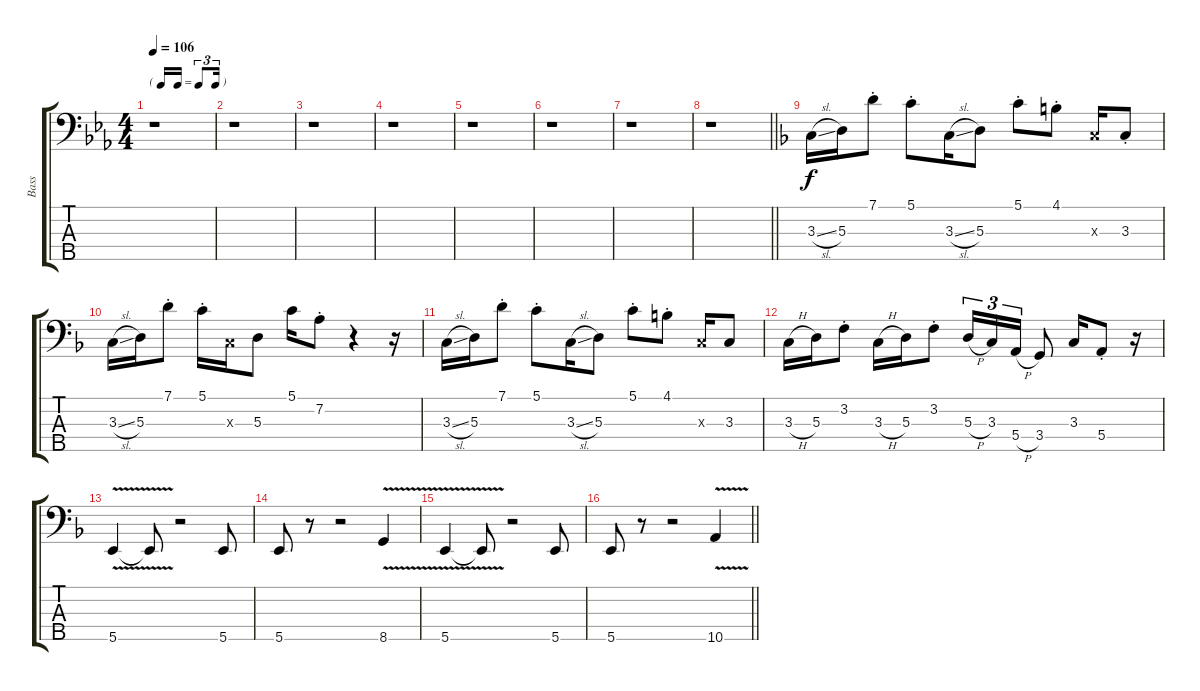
\track ("Bass" "Bass") {instrument slapbass2}
\staff {score tabs}
\tuning (G2 D2 A1 E1 B0) {hide}
\ts (4 4)
\tf triplet16th
\tempo 106
\clef f4
\ks eb
r.1{dy f} |
r.1 |
r.1 |
r.1 |
r.1 |
r.1 |
r.1 |
\barLineRight lightlight
r.1 |
\ks f
3.3{sl}.16 5.3.16 7.1{st}.8 5.1{st}.8 3.3{sl}.16 5.3.8 5.1{st}.8 4.1{st}.8 3.3{x}.16 3.3{st}.8 |
3.3{sl}.16 5.3.16 7.1{st}.8 5.1{st}.16 3.3{x}.16 5.3.8 5.1.16 7.2{st}.8 r.4 r.16 |
3.3{sl}.16 5.3.16 7.1{st}.8 5.1{st}.8 3.3{sl}.16 5.3.8 5.1{st}.8 4.1{st}.8 3.3{x}.16 3.3.8 |
3.3{h}.16 5.3.16 3.2{st}.8 3.3{h}.16 5.3.16 3.2{st}.8 5.3{h}.16{tu (3 2)} 3.3.16{tu (3 2)} 5.4{h}.16{tu (3 2)} 3.4.8 3.3.16 5.4{st}.8 r.16 |
5.5{v}.4 5.5{t}.8 r.2 5.5.8 |
5.5.8 r.8 r.2 8.5{v}.4 |
5.5{v}.4 5.5{t}.8 r.2 5.5.8 |
\barLineRight lightlight
5.5.8 r.8 r.2 10.5{v}.4
